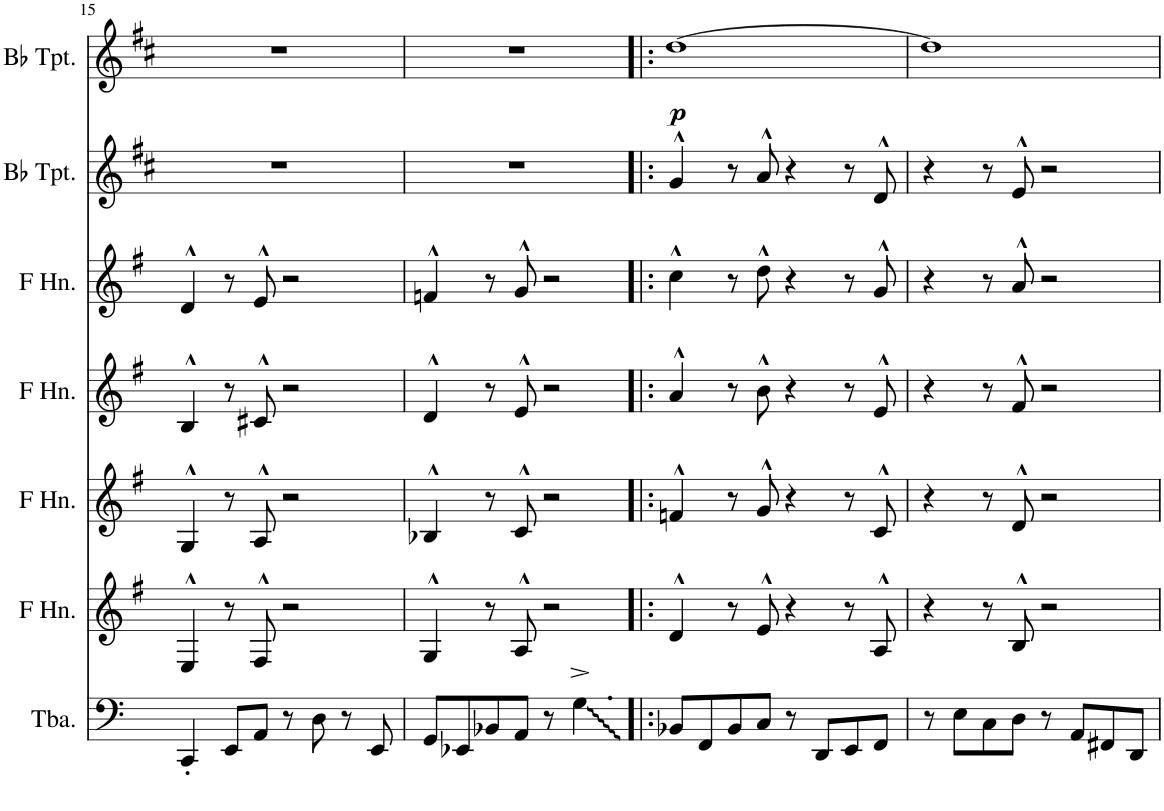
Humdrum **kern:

**kern	**kern	**kern	**kern	**kern	**kern	**kern	**dynam
*part7	*part6	*part5	*part4	*part3	*part2	*part1	*part1
*staff7	*staff6	*staff5	*staff4	*staff3	*staff2	*staff1	*staff1
*I"Tuba	*I"Horn in F	*I"Horn in F	*I"Horn in F	*I"Horn in F	*I"Bb Trumpet	*I"Bb Trumpet	*
*I'Tba.	*	*	*	*	*I'Bb Tpt.	*I'Bb Tpt.	*
!!LO:PB:g=z
*clefF4	*clefG2	*clefG2	*clefG2	*clefG2	*clefG2	*clefG2	*
*	*Trd4c7	*Trd4c7	*Trd4c7	*Trd4c7	*Trd1c2	*Trd1c2	*
*k[]	*k[f#]	*k[f#]	*k[f#]	*k[f#]	*k[f#c#]	*k[f#c#]	*
*M4/4	*M4/4	*M4/4	*M4/4	*M4/4	*M4/4	*M4/4	*
=15	=15	=15	=15	=15	=15	=15	=15
4CC'/	4E^^/	4G^^/	4B^^/	4d^^/	1r	1r	.
8EE/L	8r	8r	8r	8r	.	.	.
8AA/J	8F#^^/	8A^^/	8c#X^^/	8e^^/	.	.	.
8r	2r	2r	2r	2r	.	.	.
8D\	.	.	.	.	.	.	.
8r	.	.	.	.	.	.	.
8EE/	.	.	.	.	.	.	.
=16	=16	=16	=16	=16	=16	=16	=16
8GG/L	4G^^/	4B-X^^/	4d^^/	4fn^^/	1r	1r	.
8EE-X/	.	.	.	.	.	.	.
8BB-X/	8r	8r	8r	8r	.	.	.
8AA/J	8A^^/	8c^^/	8e^^/	8g^^/	.	.	.
8r	2r	2r	2r	2r	.	.	.
4.D^\	.	.	.	.	.	.	.
=17!|:	=17!|:	=17!|:	=17!|:	=17!|:	=17!|:	=17!|:	=17!|:
!	!	!	!	!	!	!	!LO:DY:b
8BB-X/L	4d^^/	4fn^^/	4a^^/	4cc^^\	4g^^/	[1dd	p
8FF/	.	.	.	.	.	.	.
8BB-/	8r	8r	8r	8r	8r	.	.
8C/J	8e^^/	8g^^/	8b^^\	8dd^^\	8a^^/	.	.
8r	4r	4r	4r	4r	4r	.	.
8DD/L	.	.	.	.	.	.	.
8EE/	8r	8r	8r	8r	8r	.	.
8FF/J	8A^^/	8c^^/	8e^^/	8g^^/	8d^^/	.	.
=18	=18	=18	=18	=18	=18	=18	=18
8r	4r	4r	4r	4r	4r	1dd]	.
8E\L	.	.	.	.	.	.	.
8C\	8r	8r	8r	8r	8r	.	.
8D\J	8B^^/	8d^^/	8f#^^/	8a^^/	8e^^/	.	.
8r	2r	2r	2r	2r	2r	.	.
8AA/L	.	.	.	.	.	.	.
8FF#X/	.	.	.	.	.	.	.
8DD/J	.	.	.	.	.	.	.
=	=	=	=	=	=	=	=
*-	*-	*-	*-	*-	*-	*-	*-
